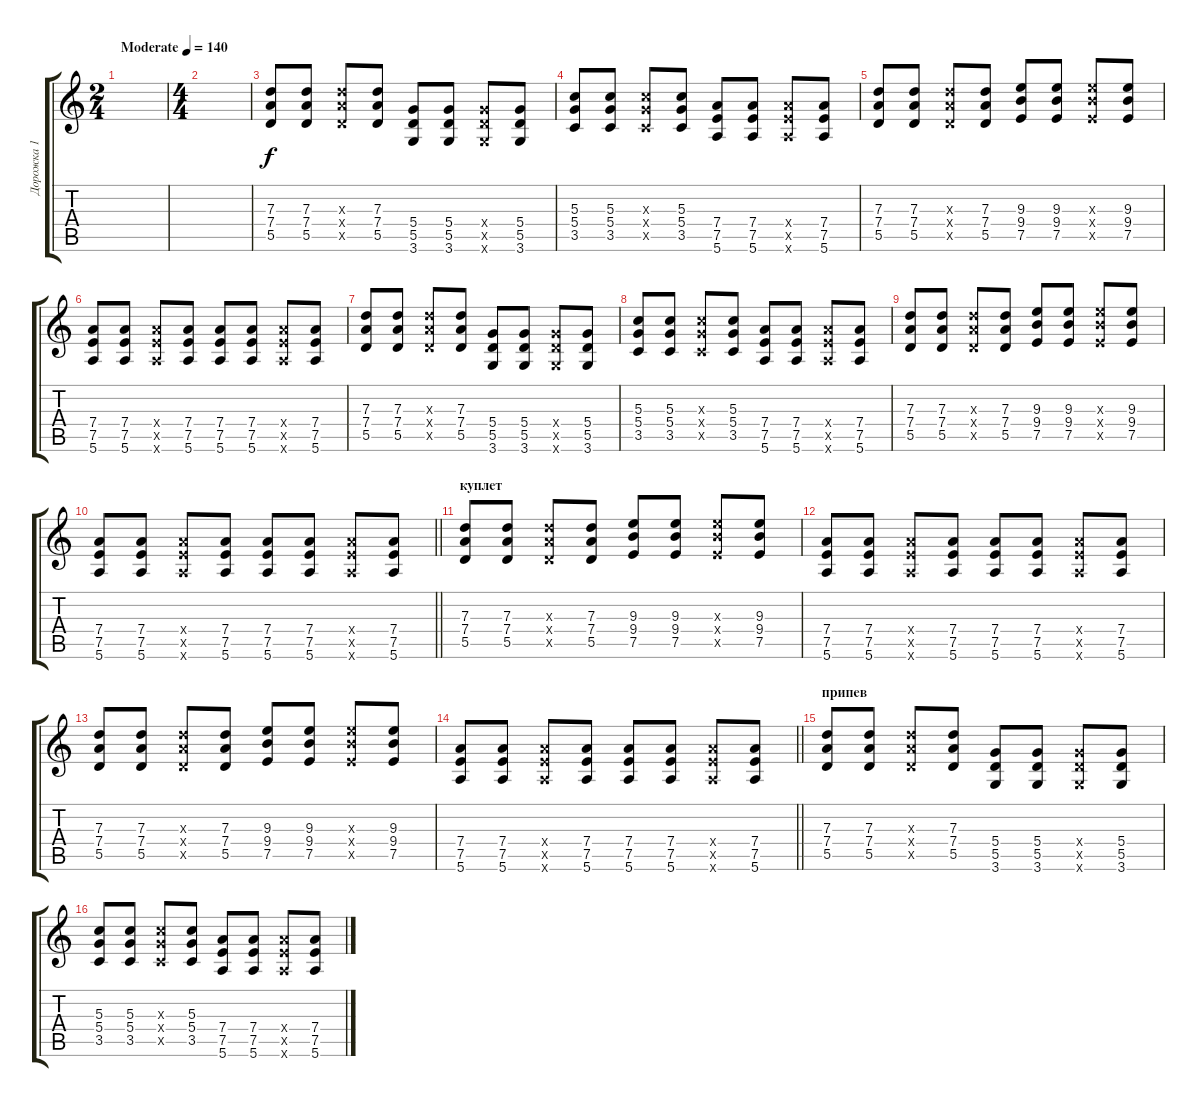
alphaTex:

\track ("Дорожка 1" "Дорожка 1") {instrument acousticguitarsteel}
\staff {score tabs}
\tuning (E4 B3 G3 D3 A2 E2) {hide}
\ts (2 4)
\tempo (140 "Moderate")
\clef g2
\ks c
|
\ts (4 4)
|
(7.3 7.4 5.5).8 (7.3 7.4 5.5).8 (7.3{x} 7.4{x} 5.5{x}).8 (7.3 7.4 5.5).8 (5.4 5.5 3.6).8 (5.4 5.5 3.6).8 (5.4{x} 5.5{x} 3.6{x}).8 (5.4 5.5 3.6).8 |
(5.3 5.4 3.5).8 (5.3 5.4 3.5).8 (5.3{x} 5.4{x} 3.5{x}).8 (5.3 5.4 3.5).8 (7.4 7.5 5.6).8 (7.4 7.5 5.6).8 (7.4{x} 7.5{x} 5.6{x}).8 (7.4 7.5 5.6).8 |
(7.3 7.4 5.5).8 (7.3 7.4 5.5).8 (7.3{x} 7.4{x} 5.5{x}).8 (7.3 7.4 5.5).8 (9.3 9.4 7.5).8 (9.3 9.4 7.5).8 (9.3{x} 9.4{x} 7.5{x}).8 (9.3 9.4 7.5).8 |
(7.4 7.5 5.6).8 (7.4 7.5 5.6).8 (7.4{x} 7.5{x} 5.6{x}).8 (7.4 7.5 5.6).8 (7.4 7.5 5.6).8 (7.4 7.5 5.6).8 (7.4{x} 7.5{x} 5.6{x}).8 (7.4 7.5 5.6).8 |
(7.3 7.4 5.5).8 (7.3 7.4 5.5).8 (7.3{x} 7.4{x} 5.5{x}).8 (7.3 7.4 5.5).8 (5.4 5.5 3.6).8 (5.4 5.5 3.6).8 (5.4{x} 5.5{x} 3.6{x}).8 (5.4 5.5 3.6).8 |
(5.3 5.4 3.5).8 (5.3 5.4 3.5).8 (5.3{x} 5.4{x} 3.5{x}).8 (5.3 5.4 3.5).8 (7.4 7.5 5.6).8 (7.4 7.5 5.6).8 (7.4{x} 7.5{x} 5.6{x}).8 (7.4 7.5 5.6).8 |
(7.3 7.4 5.5).8 (7.3 7.4 5.5).8 (7.3{x} 7.4{x} 5.5{x}).8 (7.3 7.4 5.5).8 (9.3 9.4 7.5).8 (9.3 9.4 7.5).8 (9.3{x} 9.4{x} 7.5{x}).8 (9.3 9.4 7.5).8 |
\barLineRight lightlight
(7.4 7.5 5.6).8 (7.4 7.5 5.6).8 (7.4{x} 7.5{x} 5.6{x}).8 (7.4 7.5 5.6).8 (7.4 7.5 5.6).8 (7.4 7.5 5.6).8 (7.4{x} 7.5{x} 5.6{x}).8 (7.4 7.5 5.6).8 |
\section ("" "куплет")
(7.3 7.4 5.5).8 (7.3 7.4 5.5).8 (7.3{x} 7.4{x} 5.5{x}).8 (7.3 7.4 5.5).8 (9.3 9.4 7.5).8 (9.3 9.4 7.5).8 (9.3{x} 9.4{x} 7.5{x}).8 (9.3 9.4 7.5).8 |
(7.4 7.5 5.6).8 (7.4 7.5 5.6).8 (7.4{x} 7.5{x} 5.6{x}).8 (7.4 7.5 5.6).8 (7.4 7.5 5.6).8 (7.4 7.5 5.6).8 (7.4{x} 7.5{x} 5.6{x}).8 (7.4 7.5 5.6).8 |
(7.3 7.4 5.5).8 (7.3 7.4 5.5).8 (7.3{x} 7.4{x} 5.5{x}).8 (7.3 7.4 5.5).8 (9.3 9.4 7.5).8 (9.3 9.4 7.5).8 (9.3{x} 9.4{x} 7.5{x}).8 (9.3 9.4 7.5).8 |
\barLineRight lightlight
(7.4 7.5 5.6).8 (7.4 7.5 5.6).8 (7.4{x} 7.5{x} 5.6{x}).8 (7.4 7.5 5.6).8 (7.4 7.5 5.6).8 (7.4 7.5 5.6).8 (7.4{x} 7.5{x} 5.6{x}).8 (7.4 7.5 5.6).8 |
\section ("" "припев")
(7.3 7.4 5.5).8 (7.3 7.4 5.5).8 (7.3{x} 7.4{x} 5.5{x}).8 (7.3 7.4 5.5).8 (5.4 5.5 3.6).8 (5.4 5.5 3.6).8 (5.4{x} 5.5{x} 3.6{x}).8 (5.4 5.5 3.6).8 |
(5.3 5.4 3.5).8 (5.3 5.4 3.5).8 (5.3{x} 5.4{x} 3.5{x}).8 (5.3 5.4 3.5).8 (7.4 7.5 5.6).8 (7.4 7.5 5.6).8 (7.4{x} 7.5{x} 5.6{x}).8 (7.4 7.5 5.6).8
